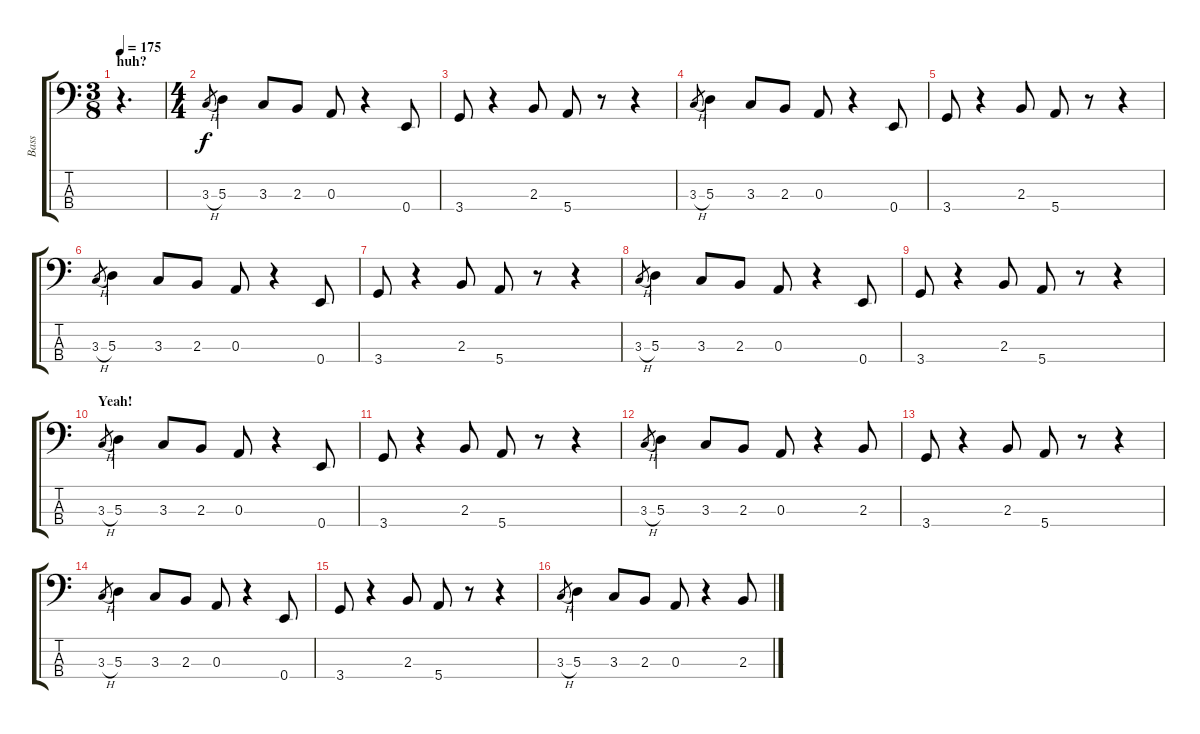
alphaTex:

\track ("Bass" "Bass") {instrument slapbass1}
\staff {score tabs}
\tuning (G2 D2 A1 E1) {hide}
\ts (3 8)
\section ("" "huh?")
\tempo 175
\clef f4
\ks c
r.4{d dy f instrument slapbass1} |
\ts (4 4)
3.3{h}.8{gr} 5.3.4 3.3.8 2.3.8 0.3.8 r.4 0.4.8 |
3.4.8 r.4 2.3.8 5.4.8 r.8 r.4 |
3.3{h}.8{gr} 5.3.4 3.3.8 2.3.8 0.3.8 r.4 0.4.8 |
3.4.8 r.4 2.3.8 5.4.8 r.8 r.4 |
3.3{h}.8{gr} 5.3.4 3.3.8 2.3.8 0.3.8 r.4 0.4.8 |
3.4.8 r.4 2.3.8 5.4.8 r.8 r.4 |
3.3{h}.8{gr} 5.3.4 3.3.8 2.3.8 0.3.8 r.4 0.4.8 |
3.4.8 r.4 2.3.8 5.4.8 r.8 r.4 |
\section ("" "Yeah!")
3.3{h}.8{gr} 5.3.4 3.3.8 2.3.8 0.3.8 r.4 0.4.8 |
3.4.8 r.4 2.3.8 5.4.8 r.8 r.4 |
3.3{h}.8{gr} 5.3.4 3.3.8 2.3.8 0.3.8 r.4 2.3.8 |
3.4.8 r.4 2.3.8 5.4.8 r.8 r.4 |
3.3{h}.8{gr} 5.3.4 3.3.8 2.3.8 0.3.8 r.4 0.4.8 |
3.4.8 r.4 2.3.8 5.4.8 r.8 r.4 |
3.3{h}.8{gr} 5.3.4 3.3.8 2.3.8 0.3.8 r.4 2.3.8
